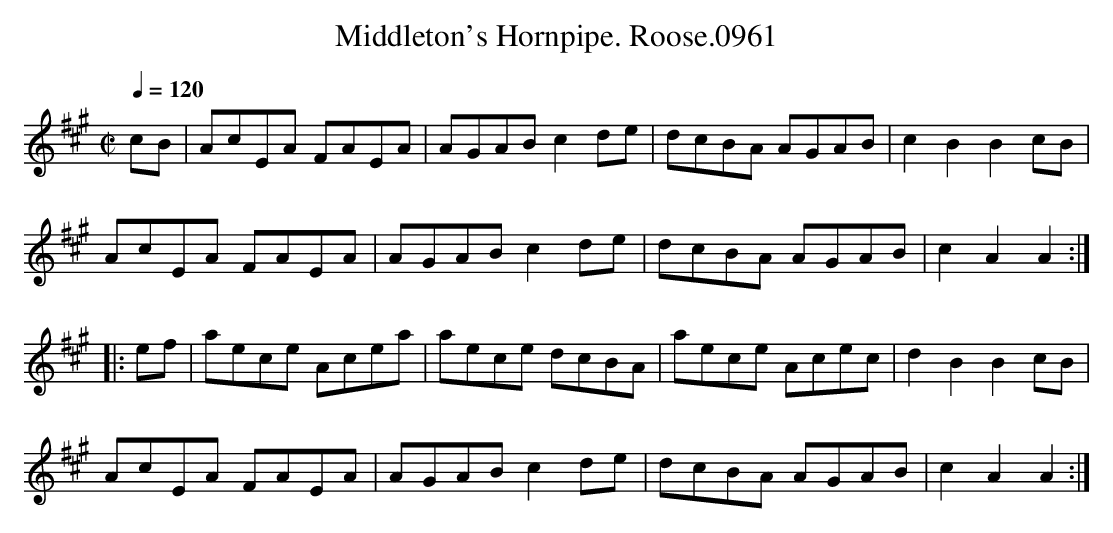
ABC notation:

X:1
T:Middleton's Hornpipe. Roose.0961
M:C|
L:1/8
Q:1/4=120
K:A
cB | AcEA FAEA | AGAB c2de | dcBA AGAB | c2B2 B2cB |
AcEA FAEA | AGAB c2de | dcBA AGAB | c2A2 A2 :|
|: ef | aece Acea | aece dcBA | aece Acec | d2B2 B2 cB |
AcEA FAEA | AGAB c2de | dcBA AGAB | c2A2 A2 :|
